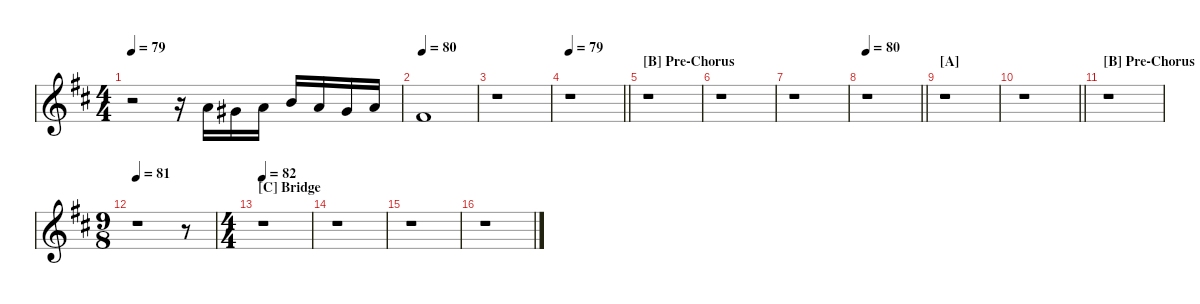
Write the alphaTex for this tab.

\defaultSystemsLayout 4
\hideDynamics
\bracketExtendMode nobrackets
\singleTrackTrackNamePolicy hidden
\multiTrackTrackNamePolicy hidden
\otherSystemsTrackNameOrientation horizontal
\track ("Str ings2" "Violin") {defaultSystemsLayout 8 instrument violin}
\staff {score}
\tuning (E5 A4 D4 G3)
\ts (4 4)
\tempo 79
\clef g2
\ks d
r.2{dy f beam Down} r.16{beam Down} 0.2{acc forcenatural}.16{beam Up} 6.3{acc #}.16{beam Up} 0.2{acc forcenatural}.16{beam Up} 2.2{acc forcenatural}.16{beam Up} 0.2{acc forcenatural}.16{beam Up} 6.3{acc #}.16{beam Up} 0.2{acc forcenatural}.16{beam Up} |
\tempo 80
4.3{acc #}.1{beam Up} |
r.1{beam Down} |
\tempo 79
\barLineRight lightlight
r.1{beam Down} |
\section ("B" "Pre-Chorus")
r.1{beam Down} |
r.1{beam Down} |
r.1{beam Down} |
\tempo 80
\barLineRight lightlight
r.1{beam Down} |
\section ("A" "")
r.1{beam Down} |
\barLineRight lightlight
r.1{beam Down} |
\section ("B" "Pre-Chorus")
r.1{beam Down} |
\ts (9 8)
\beaming (8 3 3 3)
\tempo 81
r.1{beam Down} r.8{beam Down} |
\ts (4 4)
\beaming (8 2 2 2 2)
\section ("C" "Bridge")
\tempo 82
r.1{beam Down} |
r.1{beam Down} |
r.1{beam Down} |
r.1{beam Down}
